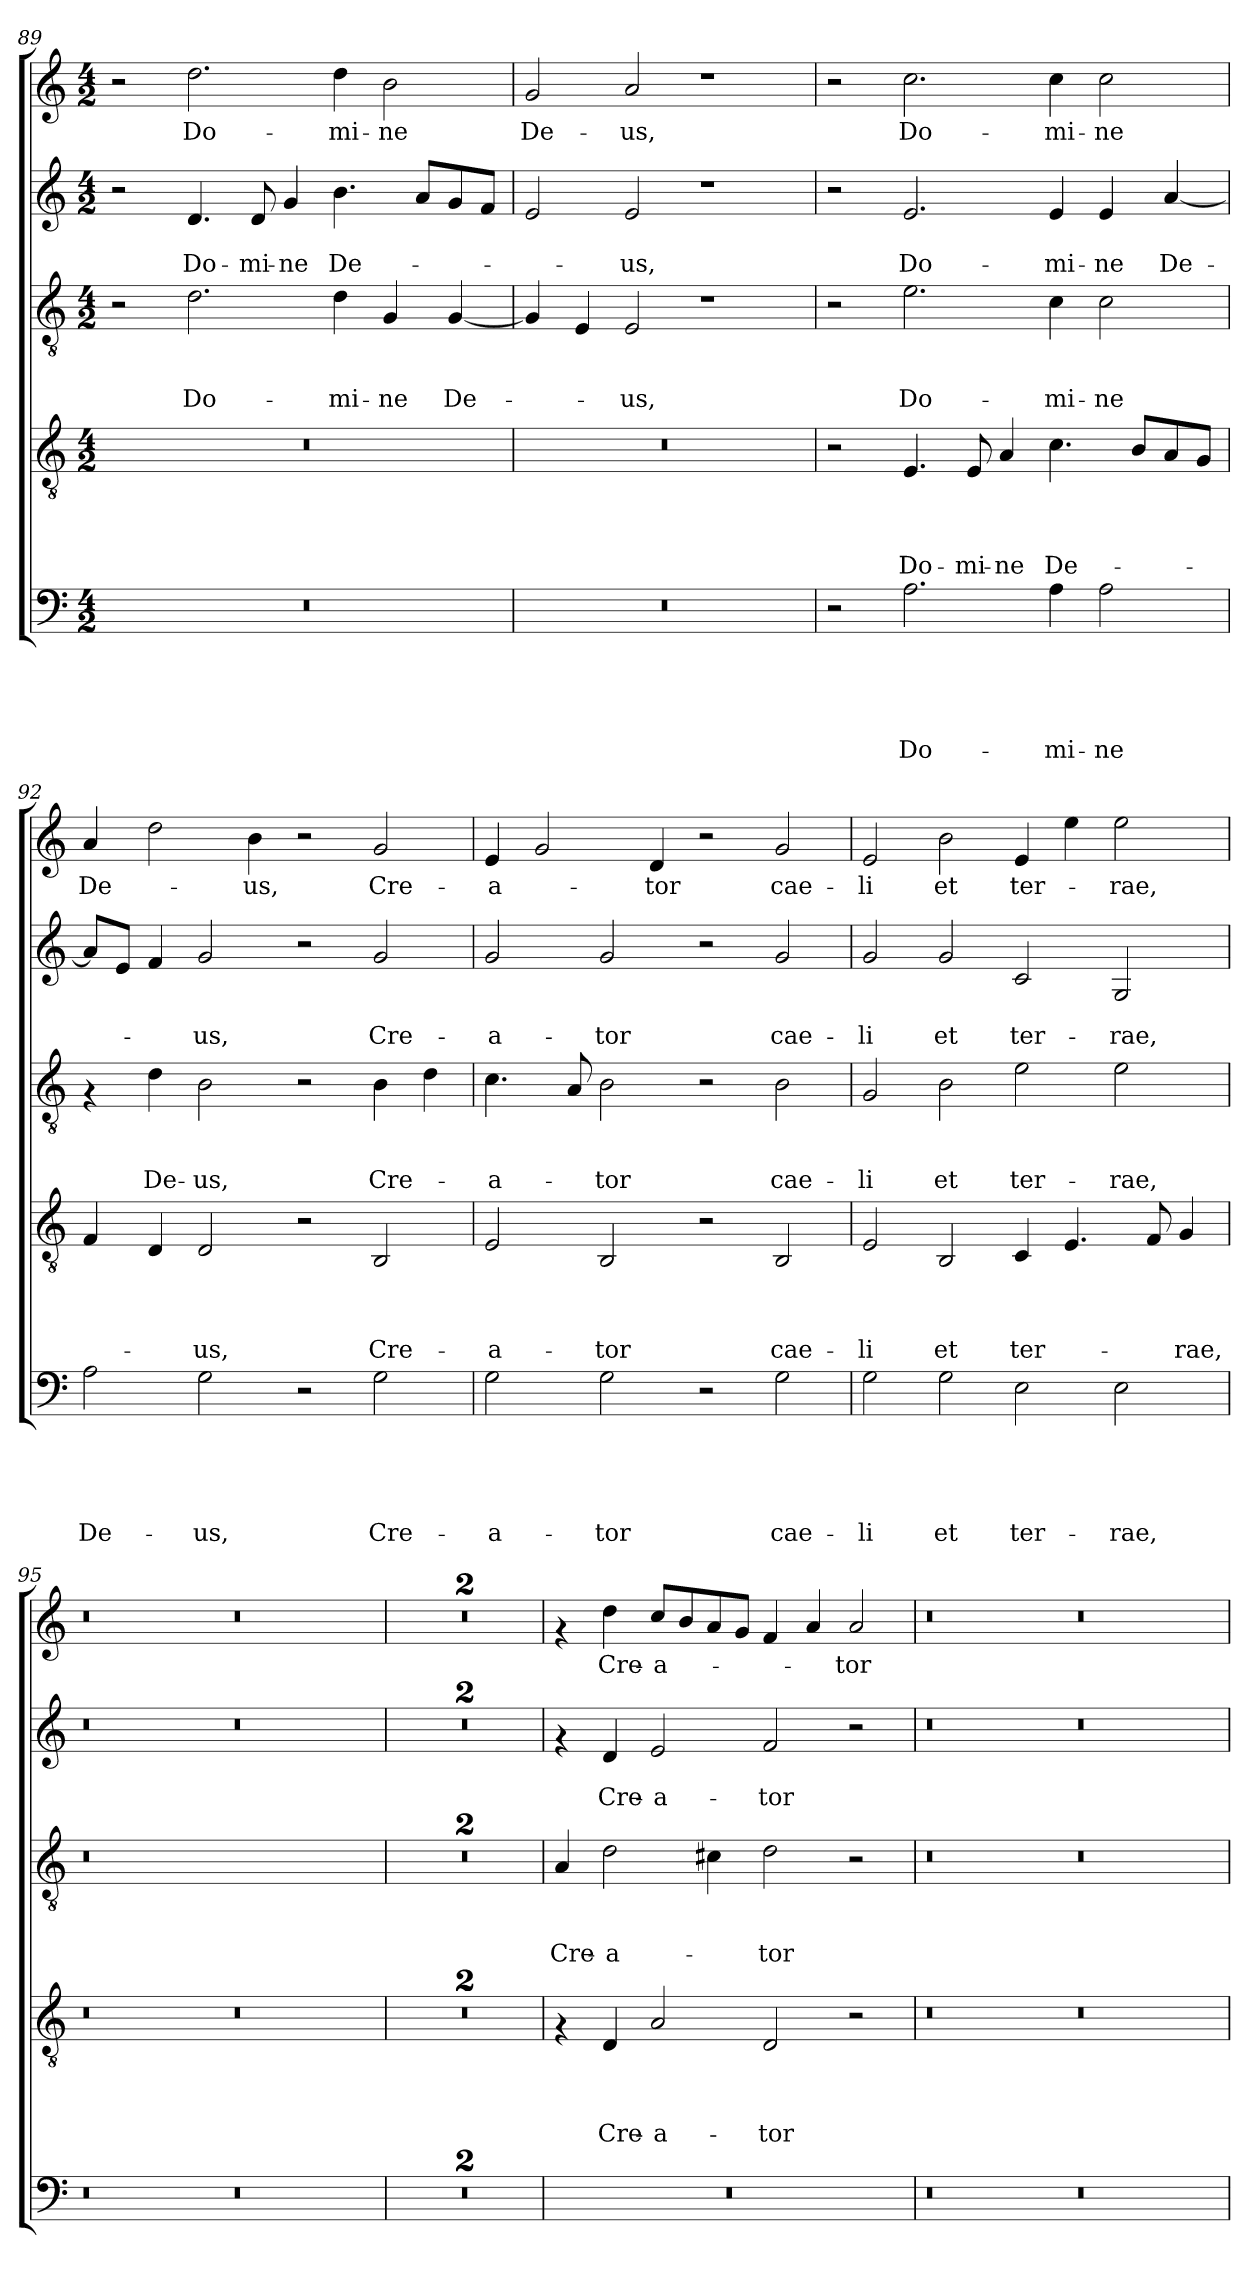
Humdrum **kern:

**kern	**text	**text	**text	**text	**text	**kern	**text	**text	**text	**text	**kern	**text	**text	**text	**kern	**text	**text	**kern	**text
*part5	*part5	*part5	*part5	*part5	*part5	*part4	*part4	*part4	*part4	*part4	*part3	*part3	*part3	*part3	*part2	*part2	*part2	*part1	*part1
*staff5	*staff5	*staff5	*staff5	*staff5	*staff5	*staff4	*staff4	*staff4	*staff4	*staff4	*staff3	*staff3	*staff3	*staff3	*staff2	*staff2	*staff2	*staff1	*staff1
*clefF4	*	*	*	*	*	*clefGv2	*	*	*	*	*clefGv2	*	*	*	*clefG2	*	*	*clefG2	*
*k[]	*	*	*	*	*	*k[]	*	*	*	*	*k[]	*	*	*	*k[]	*	*	*k[]	*
*C:	*	*	*	*	*	*C:	*	*	*	*	*C:	*	*	*	*C:	*	*	*C:	*
*M4/2	*	*	*	*	*	*M4/2	*	*	*	*	*M4/2	*	*	*	*M4/2	*	*	*M4/2	*
=89	=89	=89	=89	=89	=89	=89	=89	=89	=89	=89	=89	=89	=89	=89	=89	=89	=89	=89	=89
0r	.	.	.	.	.	0r	.	.	.	.	2r	.	.	.	2r	.	.	2r	.
!	!	!	!	!	!	!	!	!	!	!	!	!	!	!LO:LY:b	!	!	!LO:LY:b	!	!LO:LY:b
.	.	.	.	.	.	.	.	.	.	.	2.d\	.	.	Do-	4.d/	.	Do-	2.dd\	Do-
!	!	!	!	!	!	!	!	!	!	!	!	!	!	!	!	!	!LO:LY:b	!	!
.	.	.	.	.	.	.	.	.	.	.	.	.	.	.	8d/	.	-mi-	.	.
!	!	!	!	!	!	!	!	!	!	!	!	!	!	!	!	!	!LO:LY:b	!	!
.	.	.	.	.	.	.	.	.	.	.	.	.	.	.	4g/	.	-ne	.	.
!	!	!	!	!	!	!	!	!	!	!	!	!	!	!LO:LY:b	!	!	!LO:LY:b	!	!LO:LY:b
.	.	.	.	.	.	.	.	.	.	.	4d\	.	.	-mi-	4.b\	.	De-	4dd\	-mi-
!	!	!	!	!	!	!	!	!	!	!	!	!	!	!LO:LY:b	!	!	!	!	!LO:LY:b
.	.	.	.	.	.	.	.	.	.	.	4G/	.	.	-ne	.	.	.	2b\	-ne
.	.	.	.	.	.	.	.	.	.	.	.	.	.	.	8a/L	.	.	.	.
!	!	!	!	!	!	!	!	!	!	!	!	!	!	!LO:LY:b	!	!	!	!	!
.	.	.	.	.	.	.	.	.	.	.	[<4G/	.	.	De-	8g/	.	.	.	.
.	.	.	.	.	.	.	.	.	.	.	.	.	.	.	8f/J	.	.	.	.
!!LO:LB:g=z
=90	=90	=90	=90	=90	=90	=90	=90	=90	=90	=90	=90	=90	=90	=90	=90	=90	=90	=90	=90
!	!	!	!	!	!	!	!	!	!	!	!	!	!	!	!	!	!	!	!LO:LY:b
0r	.	.	.	.	.	0r	.	.	.	.	4G/]	.	.	.	2e/	.	.	2g/	De-
.	.	.	.	.	.	.	.	.	.	.	4E/	.	.	.	.	.	.	.	.
!	!	!	!	!	!	!	!	!	!	!	!	!	!	!LO:LY:b	!	!	!LO:LY:b	!	!LO:LY:b
.	.	.	.	.	.	.	.	.	.	.	2E/	.	.	-us,	2e/	.	-us,	2a/	-us,
.	.	.	.	.	.	.	.	.	.	.	1r	.	.	.	1r	.	.	1r	.
=91	=91	=91	=91	=91	=91	=91	=91	=91	=91	=91	=91	=91	=91	=91	=91	=91	=91	=91	=91
2r	.	.	.	.	.	2r	.	.	.	.	2r	.	.	.	2r	.	.	2r	.
!	!	!	!	!	!LO:LY:b	!	!	!	!	!LO:LY:b	!	!	!	!LO:LY:b	!	!	!LO:LY:b	!	!LO:LY:b
2.A\	.	.	.	.	Do-	4.E/	.	.	.	Do-	2.e\	.	.	Do-	2.e/	.	Do-	2.cc\	Do-
!	!	!	!	!	!	!	!	!	!	!LO:LY:b	!	!	!	!	!	!	!	!	!
.	.	.	.	.	.	8E/	.	.	.	-mi-	.	.	.	.	.	.	.	.	.
!	!	!	!	!	!	!	!	!	!	!LO:LY:b	!	!	!	!	!	!	!	!	!
.	.	.	.	.	.	4A/	.	.	.	-ne	.	.	.	.	.	.	.	.	.
!	!	!	!	!	!LO:LY:b	!	!	!	!	!LO:LY:b	!	!	!	!LO:LY:b	!	!	!LO:LY:b	!	!LO:LY:b
4A\	.	.	.	.	-mi-	4.c\	.	.	.	De-	4c\	.	.	-mi-	4e/	.	-mi-	4cc\	-mi-
!	!	!	!	!	!LO:LY:b	!	!	!	!	!	!	!	!	!LO:LY:b	!	!	!LO:LY:b	!	!LO:LY:b
2A\	.	.	.	.	-ne	.	.	.	.	.	2c\	.	.	-ne	4e/	.	-ne	2cc\	-ne
.	.	.	.	.	.	8B/L	.	.	.	.	.	.	.	.	.	.	.	.	.
!	!	!	!	!	!	!	!	!	!	!	!	!	!	!	!	!	!LO:LY:b	!	!
.	.	.	.	.	.	8A/	.	.	.	.	.	.	.	.	[<4a/	.	De-	.	.
.	.	.	.	.	.	8G/J	.	.	.	.	.	.	.	.	.	.	.	.	.
=92	=92	=92	=92	=92	=92	=92	=92	=92	=92	=92	=92	=92	=92	=92	=92	=92	=92	=92	=92
!	!	!	!	!	!LO:LY:b	!	!	!	!	!	!	!	!	!	!	!	!	!	!LO:LY:b
2A\	.	.	.	.	De-	4F/	.	.	.	.	4rF	.	.	.	8a/L]	.	.	4a/	De-
.	.	.	.	.	.	.	.	.	.	.	.	.	.	.	8e/J	.	.	.	.
!	!	!	!	!	!	!	!	!	!	!	!	!	!	!LO:LY:b	!	!	!	!	!
.	.	.	.	.	.	4D/	.	.	.	.	4d\	.	.	De-	4f/	.	.	2dd\	.
!	!	!	!	!	!LO:LY:b	!	!	!	!	!LO:LY:b	!	!	!	!LO:LY:b	!	!	!LO:LY:b	!	!
2G\	.	.	.	.	-us,	2D/	.	.	.	-us,	2B\	.	.	-us,	2g/	.	-us,	.	.
!	!	!	!	!	!	!	!	!	!	!	!	!	!	!	!	!	!	!	!LO:LY:b
.	.	.	.	.	.	.	.	.	.	.	.	.	.	.	.	.	.	4b\	-us,
2r	.	.	.	.	.	2r	.	.	.	.	2r	.	.	.	2r	.	.	2r	.
!	!	!	!	!	!LO:LY:b	!	!	!	!	!LO:LY:b	!	!	!	!LO:LY:b	!	!	!LO:LY:b	!	!LO:LY:b
2G\	.	.	.	.	Cre-	2BB/	.	.	.	Cre-	4B\	.	.	Cre-	2g/	.	Cre-	2g/	Cre-
.	.	.	.	.	.	.	.	.	.	.	4d\	.	.	.	.	.	.	.	.
=93	=93	=93	=93	=93	=93	=93	=93	=93	=93	=93	=93	=93	=93	=93	=93	=93	=93	=93	=93
!	!	!	!	!	!LO:LY:b	!	!	!	!	!LO:LY:b	!	!	!	!LO:LY:b	!	!	!LO:LY:b	!	!LO:LY:b
2G\	.	.	.	.	-a-	2E/	.	.	.	-a-	4.c\	.	.	-a-	2g/	.	-a-	4e/	-a-
.	.	.	.	.	.	.	.	.	.	.	.	.	.	.	.	.	.	2g/	.
.	.	.	.	.	.	.	.	.	.	.	8A/	.	.	.	.	.	.	.	.
!	!	!	!	!	!LO:LY:b	!	!	!	!	!LO:LY:b	!	!	!	!LO:LY:b	!	!	!LO:LY:b	!	!
2G\	.	.	.	.	-tor	2BB/	.	.	.	-tor	2B\	.	.	-tor	2g/	.	-tor	.	.
!	!	!	!	!	!	!	!	!	!	!	!	!	!	!	!	!	!	!	!LO:LY:b
.	.	.	.	.	.	.	.	.	.	.	.	.	.	.	.	.	.	4d/	-tor
2r	.	.	.	.	.	2r	.	.	.	.	2r	.	.	.	2r	.	.	2r	.
!	!	!	!	!	!LO:LY:b	!	!	!	!	!LO:LY:b	!	!	!	!LO:LY:b	!	!	!LO:LY:b	!	!LO:LY:b
2G\	.	.	.	.	cae-	2BB/	.	.	.	cae-	2B\	.	.	cae-	2g/	.	cae-	2g/	cae-
!!LO:PB:g=z
=94	=94	=94	=94	=94	=94	=94	=94	=94	=94	=94	=94	=94	=94	=94	=94	=94	=94	=94	=94
!	!	!	!	!	!LO:LY:b	!	!	!	!	!LO:LY:b	!	!	!	!LO:LY:b	!	!	!LO:LY:b	!	!LO:LY:b
2G\	.	.	.	.	-li	2E/	.	.	.	-li	2G/	.	.	-li	2g/	.	-li	2e/	-li
!	!	!	!	!	!LO:LY:b	!	!	!	!	!LO:LY:b	!	!	!	!LO:LY:b	!	!	!LO:LY:b	!	!LO:LY:b
2G\	.	.	.	.	et	2BB/	.	.	.	et	2B\	.	.	et	2g/	.	et	2b\	et
!	!	!	!	!	!LO:LY:b	!	!	!	!	!LO:LY:b	!	!	!	!LO:LY:b	!	!	!LO:LY:b	!	!LO:LY:b
2E\	.	.	.	.	ter-	4C/	.	.	.	ter-	2e\	.	.	ter-	2c/	.	ter-	4e/	ter-
.	.	.	.	.	.	4.E/	.	.	.	.	.	.	.	.	.	.	.	4ee\	.
!	!	!	!	!	!LO:LY:b	!	!	!	!	!	!	!	!	!LO:LY:b	!	!	!LO:LY:b	!	!LO:LY:b
2E\	.	.	.	.	-rae,	.	.	.	.	.	2e\	.	.	-rae,	2G/	.	-rae,	2ee\	-rae,
.	.	.	.	.	.	8F/	.	.	.	.	.	.	.	.	.	.	.	.	.
!	!	!	!	!	!	!	!	!	!	!LO:LY:b	!	!	!	!	!	!	!	!	!
.	.	.	.	.	.	4G/	.	.	.	-rae,	.	.	.	.	.	.	.	.	.
=95	=95	=95	=95	=95	=95	=95	=95	=95	=95	=95	=95	=95	=95	=95	=95	=95	=95	=95	=95
0r	.	.	.	.	.	0r	.	.	.	.	0r	.	.	.	0r	.	.	0r	.
0r	.	.	.	.	.	0r	.	.	.	.	0ryy	.	.	.	0r	.	.	0r	.
=96	=96	=96	=96	=96	=96	=96	=96	=96	=96	=96	=96	=96	=96	=96	=96	=96	=96	=96	=96
0r	.	.	.	.	.	0r	.	.	.	.	0r	.	.	.	0r	.	.	0r	.
=97	=97	=97	=97	=97	=97	=97	=97	=97	=97	=97	=97	=97	=97	=97	=97	=97	=97	=97	=97
0r	.	.	.	.	.	0r	.	.	.	.	0r	.	.	.	0r	.	.	0r	.
=98	=98	=98	=98	=98	=98	=98	=98	=98	=98	=98	=98	=98	=98	=98	=98	=98	=98	=98	=98
!	!	!	!	!	!	!	!	!	!	!	!	!	!	!LO:LY:b	!	!	!	!	!
0r	.	.	.	.	.	4rF	.	.	.	.	4A/	.	.	Cre-	4rf	.	.	4rf	.
!	!	!	!	!	!	!	!	!	!	!LO:LY:b	!	!	!	!LO:LY:b	!	!	!LO:LY:b	!	!LO:LY:b
.	.	.	.	.	.	4D/	.	.	.	Cre-	2d\	.	.	-a-	4d/	.	Cre-	4dd\	Cre-
!	!	!	!	!	!	!	!	!	!	!LO:LY:b	!	!	!	!	!	!	!LO:LY:b	!	!LO:LY:b
.	.	.	.	.	.	2A/	.	.	.	-a-	.	.	.	.	2e/	.	-a-	8cc/L	-a-
.	.	.	.	.	.	.	.	.	.	.	.	.	.	.	.	.	.	8b/	.
.	.	.	.	.	.	.	.	.	.	.	4c#X\	.	.	.	.	.	.	8a/	.
.	.	.	.	.	.	.	.	.	.	.	.	.	.	.	.	.	.	8g/J	.
!	!	!	!	!	!	!	!	!	!	!LO:LY:b	!	!	!	!LO:LY:b	!	!	!LO:LY:b	!	!
.	.	.	.	.	.	2D/	.	.	.	-tor	2d\	.	.	-tor	2f/	.	-tor	4f/	.
.	.	.	.	.	.	.	.	.	.	.	.	.	.	.	.	.	.	4a/	.
!	!	!	!	!	!	!	!	!	!	!	!	!	!	!	!	!	!	!	!LO:LY:b
.	.	.	.	.	.	2r	.	.	.	.	2r	.	.	.	2r	.	.	2a/	-tor
=99	=99	=99	=99	=99	=99	=99	=99	=99	=99	=99	=99	=99	=99	=99	=99	=99	=99	=99	=99
0r	.	.	.	.	.	0r	.	.	.	.	0r	.	.	.	0r	.	.	0r	.
0r	.	.	.	.	.	0r	.	.	.	.	0r	.	.	.	0r	.	.	0r	.
=	=	=	=	=	=	=	=	=	=	=	=	=	=	=	=	=	=	=	=
*-	*-	*-	*-	*-	*-	*-	*-	*-	*-	*-	*-	*-	*-	*-	*-	*-	*-	*-	*-
